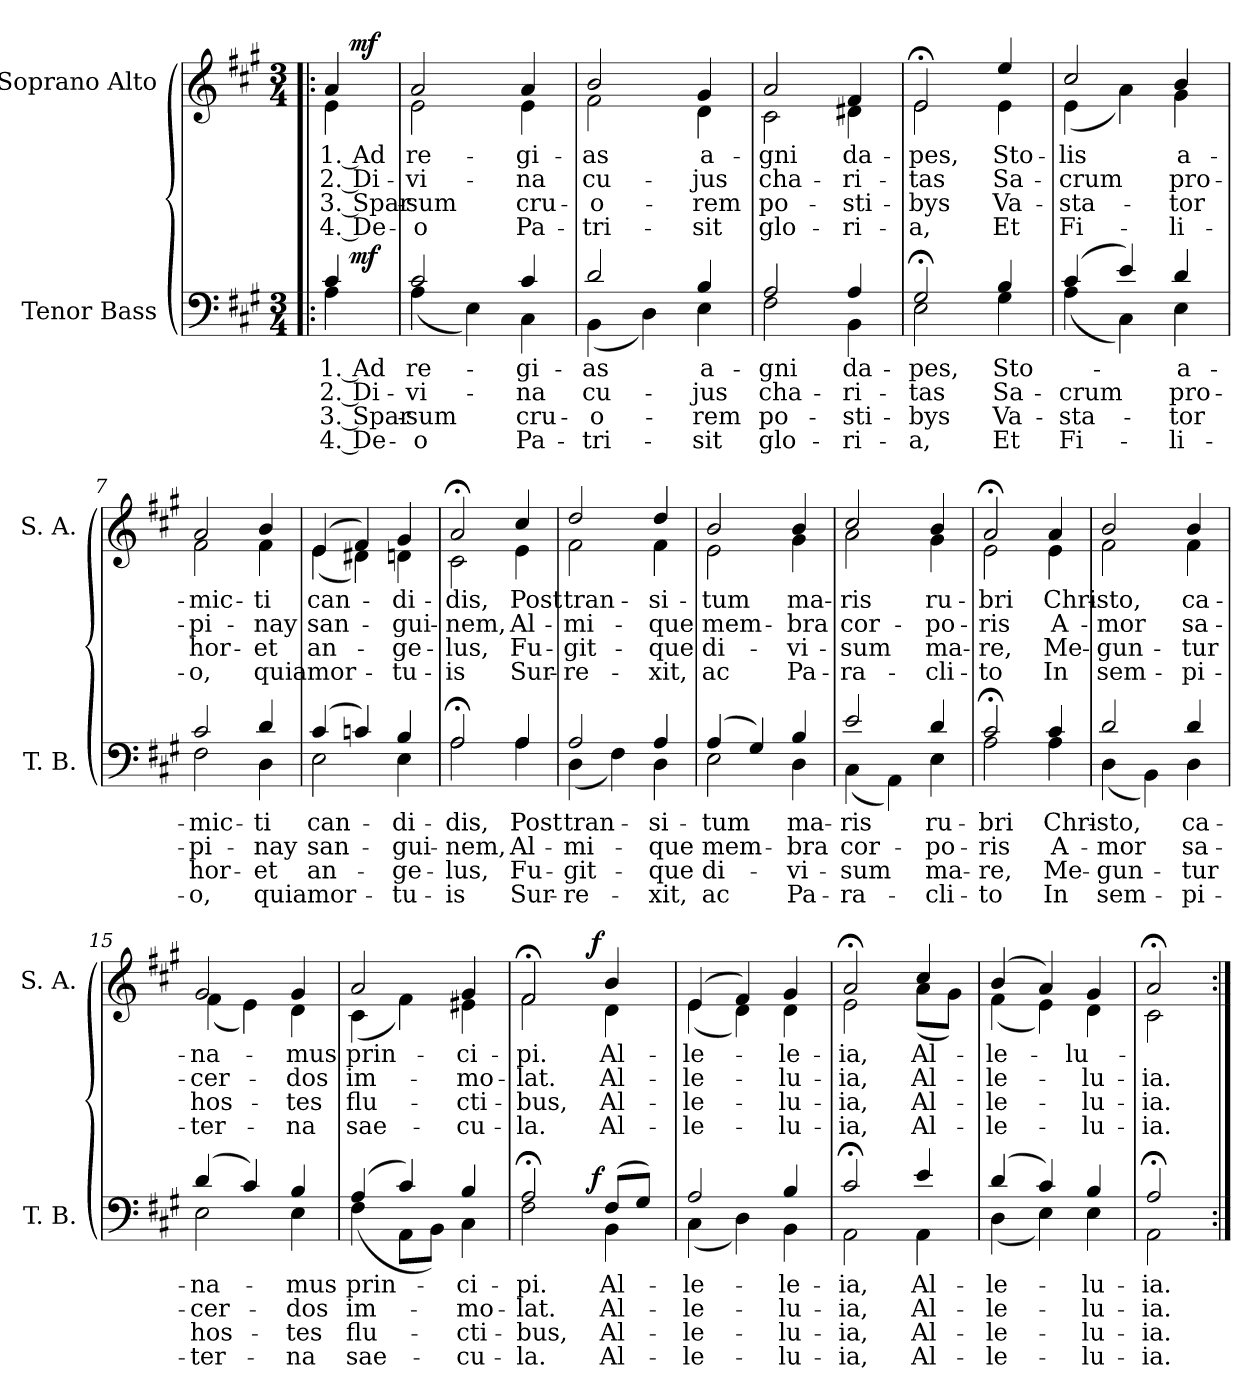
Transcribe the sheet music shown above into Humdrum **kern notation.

**kern	**text	**text	**text	**text	**dynam	**kern	**text	**text	**text	**text	**dynam
*part2	*part2	*part2	*part2	*part2	*part2	*part1	*part1	*part1	*part1	*part1	*part1
*staff2	*staff2	*staff2	*staff2	*staff2	*staff2	*staff1	*staff1	*staff1	*staff1	*staff1	*staff1
*I"Tenor Bass	*	*	*	*	*	*I"Soprano Alto	*	*	*	*	*
*I'T. B.	*	*	*	*	*	*I'S. A.	*	*	*	*	*
*clefF4	*	*	*	*	*	*clefG2	*	*	*	*	*
*k[f#c#g#]	*	*	*	*	*	*k[f#c#g#]	*	*	*	*	*
*A:	*	*	*	*	*	*A:	*	*	*	*	*
*M3/4	*	*	*	*	*	*M3/4	*	*	*	*	*
=1!|:	=1!|:	=1!|:	=1!|:	=1!|:	=1!|:	=1!|:	=1!|:	=1!|:	=1!|:	=1!|:	=1!|:
!	!LO:LY:a:rj	!LO:LY:a:rj	!LO:LY:a:rj	!LO:LY:a:rj	!	!	!LO:LY:b:rj	!LO:LY:b:rj	!LO:LY:b:rj	!LO:LY:b:rj	!
*^	*	*	*	*	*	*^	*	*	*	*	*
*	*^	*	*	*	*	*	*	*^	*	*	*	*	*
4c#/	4A\	16ryy	1. Ad	2. Di-	3. Spar-	4. De-	.	4a/	4e\	16ryy	1. Ad	2. Di-	3. Spar-	4. De-	.
!	!	!	!	!	!	!	!LO:DY:b	!	!	!	!	!	!	!	!LO:DY:a
.	.	8.ryy	.	.	.	.	mf	.	.	8.ryy	.	.	.	.	mf
=2	=2	=2	=2	=2	=2	=2	=2	=2	=2	=2	=2	=2	=2	=2	=2
!	!	!	!LO:LY:a	!LO:LY:a	!LO:LY:a	!LO:LY:a	!	!	!	!	!LO:LY:b	!LO:LY:b	!LO:LY:b	!LO:LY:b	!
*	*v	*v	*	*	*	*	*	*	*	*	*	*	*	*	*
*	*	*	*	*	*	*	*	*v	*v	*	*	*	*	*
2c#/	(<4A\	re-	-vi-	-sum	-o	.	2a/	2e\	re-	-vi-	-sum	-o	.
.	4E\)	.	.	.	.	.	.	.	.	.	.	.	.
!	!	!LO:LY:a	!LO:LY:a	!LO:LY:a	!LO:LY:a	!	!	!	!LO:LY:b	!LO:LY:b	!LO:LY:b	!LO:LY:b	!
4c#/	4C#\	-gi-	-na	cru-	Pa-	.	4a/	4e\	-gi-	-na	cru-	Pa-	.
=3	=3	=3	=3	=3	=3	=3	=3	=3	=3	=3	=3	=3	=3
!	!	!LO:LY:a	!LO:LY:a	!LO:LY:a	!LO:LY:a	!	!	!	!LO:LY:b	!LO:LY:b	!LO:LY:b	!LO:LY:b	!
2d/	(<4BB\	-as	cu-	-o-	-tri-	.	2b/	2f#\	-as	cu-	-o-	-tri-	.
.	4D\)	.	.	.	.	.	.	.	.	.	.	.	.
!	!	!LO:LY:a	!LO:LY:a	!LO:LY:a	!LO:LY:a	!	!	!	!LO:LY:b	!LO:LY:b	!LO:LY:b	!LO:LY:b	!
4B/	4E\	a-	-jus	-rem	-sit	.	4g#/	4d\	a-	-jus	-rem	-sit	.
=4	=4	=4	=4	=4	=4	=4	=4	=4	=4	=4	=4	=4	=4
!	!	!LO:LY:a	!LO:LY:a	!LO:LY:a	!LO:LY:a	!	!	!	!LO:LY:b	!LO:LY:b	!LO:LY:b	!LO:LY:b	!
2A/	2F#\	-gni	cha-	po-	glo-	.	2a/	2c#\	-gni	cha-	po-	glo-	.
!	!	!LO:LY:a	!LO:LY:a	!LO:LY:a	!LO:LY:a	!	!	!	!LO:LY:b	!LO:LY:b	!LO:LY:b	!LO:LY:b	!
4A/	4BB\	da-	-ri-	-sti-	-ri-	.	4f#/	4d#X\	da-	-ri-	-sti-	-ri-	.
=5	=5	=5	=5	=5	=5	=5	=5	=5	=5	=5	=5	=5	=5
!	!	!LO:LY:a	!LO:LY:a	!LO:LY:a	!LO:LY:a	!	!	!	!LO:LY:b	!LO:LY:b	!LO:LY:b	!LO:LY:b	!
2G#;</	2E\	-pes,	-tas	-bys	-a,	.	2e;</	2e\	-pes,	-tas	-bys	-a,	.
!	!	!LO:LY:a	!LO:LY:a	!LO:LY:a	!LO:LY:a	!	!	!	!LO:LY:b	!LO:LY:b	!LO:LY:b	!LO:LY:b	!
4B/	4G#\	Sto-	Sa-	Va-	Et	.	4ee/	4e\	Sto-	Sa-	Va-	Et	.
=6	=6	=6	=6	=6	=6	=6	=6	=6	=6	=6	=6	=6	=6
!	!	!	!LO:LY:a	!LO:LY:a	!LO:LY:a	!	!	!	!	!LO:LY:b	!LO:LY:b	!LO:LY:b	!
!	!	!	!	!	!	!	!	!	!LO:LY:b	!	!	!	!
(4c#/	(<4A\	.	-crum	-sta-	Fi-	.	2cc#/	(<4e\	-lis	-crum	-sta-	Fi-	.
4e/)	4C#\)	.	.	.	.	.	.	4a\)	.	.	.	.	.
!	!	!LO:LY:a	!LO:LY:a	!LO:LY:a	!LO:LY:a	!	!	!	!LO:LY:b	!LO:LY:b	!LO:LY:b	!LO:LY:b	!
4d/	4E\	-a-	pro-	-tor	-li-	.	4b/	4g#\	-a-	pro-	-tor	-li-	.
!!LO:LB:g=z	!!
=7	=7	=7	=7	=7	=7	=7	=7	=7	=7	=7	=7	=7	=7
!	!	!LO:LY:a	!LO:LY:a	!LO:LY:a	!LO:LY:a	!	!	!	!LO:LY:b	!LO:LY:b	!LO:LY:b	!LO:LY:b	!
2c#/	2F#\	-mic-	-pi-	hor-	-o,	.	2a/	2f#\	mic-	-pi-	hor-	-o,	.
!	!	!LO:LY:a	!LO:LY:a	!LO:LY:a	!LO:LY:a	!	!	!	!LO:LY:b	!LO:LY:b	!LO:LY:b	!LO:LY:b	!
4d/	4D\	-ti	-nay	-et	quia	.	4b/	4f#\	-ti	-nay	-et	quia	.
=8	=8	=8	=8	=8	=8	=8	=8	=8	=8	=8	=8	=8	=8
!	!	!LO:LY:a	!LO:LY:a	!LO:LY:a	!LO:LY:a	!	!	!	!LO:LY:b	!LO:LY:b	!LO:LY:b	!LO:LY:b	!
(4c#/	2E\	can-	san-	an-	mor-	.	(4e/	(<4e\	can-	san-	an-	mor-	.
4cn/)	.	.	.	.	.	.	4f#/)	4d#X\)	.	.	.	.	.
!	!	!LO:LY:a	!LO:LY:a	!LO:LY:a	!LO:LY:a	!	!	!	!LO:LY:b	!LO:LY:b	!LO:LY:b	!LO:LY:b	!
4B/	4E\	-di-	-gui-	-ge-	-tu-	.	4g#/	4dn\	-di-	-gui-	-ge-	-tu-	.
=9	=9	=9	=9	=9	=9	=9	=9	=9	=9	=9	=9	=9	=9
!	!	!LO:LY:a	!LO:LY:a	!LO:LY:a	!LO:LY:a	!	!	!	!LO:LY:b	!LO:LY:b	!LO:LY:b	!LO:LY:b	!
2A;</	2A\	-dis,	-nem,	-lus,	-is	.	2a;</	2c#\	-dis,	-nem,	-lus,	-is	.
!	!	!LO:LY:a	!LO:LY:a	!LO:LY:a	!LO:LY:a	!	!	!	!LO:LY:b	!LO:LY:b	!LO:LY:b	!LO:LY:b	!
4A/	4A\	Post	Al-	Fu-	Sur-	.	4cc#/	4e\	Post	Al-	Fu-	Sur-	.
=10	=10	=10	=10	=10	=10	=10	=10	=10	=10	=10	=10	=10	=10
!	!	!LO:LY:a	!LO:LY:a	!LO:LY:a	!LO:LY:a	!	!	!	!LO:LY:b	!LO:LY:b	!LO:LY:b	!LO:LY:b	!
2A/	(<4D\	tran-	-mi-	-git-	-re-	.	2dd/	2f#\	tran-	-mi-	-git-	-re-	.
.	4F#\)	.	.	.	.	.	.	.	.	.	.	.	.
!	!	!LO:LY:a	!LO:LY:a	!LO:LY:a	!LO:LY:a	!	!	!	!LO:LY:b	!LO:LY:b	!LO:LY:b	!LO:LY:b	!
4A/	4D\	-si-	-que	-que	-xit,	.	4dd/	4f#\	-si-	-que	-que	-xit,	.
=11	=11	=11	=11	=11	=11	=11	=11	=11	=11	=11	=11	=11	=11
!	!	!LO:LY:a	!LO:LY:a	!LO:LY:a	!LO:LY:a	!	!	!	!LO:LY:b	!LO:LY:b	!LO:LY:b	!LO:LY:b	!
(4A/	2E\	-tum	mem-	di-	ac	.	2b/	2e\	-tum	mem-	di-	ac	.
4G#/)	.	.	.	.	.	.	.	.	.	.	.	.	.
!	!	!LO:LY:a	!LO:LY:a	!LO:LY:a	!LO:LY:a	!	!	!	!LO:LY:b	!LO:LY:b	!LO:LY:b	!LO:LY:b	!
4B/	4D\	ma-	-bra	-vi-	Pa-	.	4b/	4g#\	ma-	-bra	-vi-	Pa-	.
!!LO:LB:g=z	!!
=12	=12	=12	=12	=12	=12	=12	=12	=12	=12	=12	=12	=12	=12
!	!	!LO:LY:a	!LO:LY:a	!LO:LY:a	!LO:LY:a	!	!	!	!LO:LY:b	!LO:LY:b	!LO:LY:b	!LO:LY:b	!
2e/	(<4C#\	-ris	cor-	-sum	-ra-	.	2cc#/	2a\	-ris	cor-	-sum	-ra-	.
.	4AA\)	.	.	.	.	.	.	.	.	.	.	.	.
!	!	!LO:LY:a	!LO:LY:a	!LO:LY:a	!LO:LY:a	!	!	!	!LO:LY:b	!LO:LY:b	!LO:LY:b	!LO:LY:b	!
4d/	4E\	ru-	-po-	ma-	-cli-	.	4b/	4g#\	ru-	-po-	ma-	-cli-	.
=13	=13	=13	=13	=13	=13	=13	=13	=13	=13	=13	=13	=13	=13
!	!	!LO:LY:a	!LO:LY:a	!LO:LY:a	!LO:LY:a	!	!	!	!LO:LY:b	!LO:LY:b	!LO:LY:b	!LO:LY:b	!
2c#;</	2A\	-bri	-ris	-re,	-to	.	2a;</	2e\	-bri	-ris	-re,	-to	.
!	!	!LO:LY:a	!LO:LY:a	!LO:LY:a	!LO:LY:a	!	!	!	!LO:LY:b	!LO:LY:b	!LO:LY:b	!LO:LY:b	!
4c#/	4A\	Chri-	A-	Me-	In	.	4a/	4e\	Chri-	A-	Me-	In	.
=14	=14	=14	=14	=14	=14	=14	=14	=14	=14	=14	=14	=14	=14
!	!	!LO:LY:a	!LO:LY:a	!LO:LY:a	!LO:LY:a	!	!	!	!LO:LY:b	!LO:LY:b	!LO:LY:b	!LO:LY:b	!
2d/	(<4D\	-sto,	-mor	-gun-	sem-	.	2b/	2f#\	-sto,	-mor	-gun-	sem-	.
.	4BB\)	.	.	.	.	.	.	.	.	.	.	.	.
!	!	!LO:LY:a	!LO:LY:a	!LO:LY:a	!LO:LY:a	!	!	!	!LO:LY:b	!LO:LY:b	!LO:LY:b	!LO:LY:b	!
4d/	4D\	ca-	sa-	-tur	-pi-	.	4b/	4f#\	ca-	sa-	-tur	-pi-	.
=15	=15	=15	=15	=15	=15	=15	=15	=15	=15	=15	=15	=15	=15
!	!	!LO:LY:a	!LO:LY:a	!LO:LY:a	!LO:LY:a	!	!	!	!LO:LY:b	!LO:LY:b	!LO:LY:b	!LO:LY:b	!
(4d/	2E\	-na-	-cer-	hos-	-ter-	.	2g#/	(<4f#\	-na-	-cer-	hos-	-ter-	.
4c#/)	.	.	.	.	.	.	.	4e\)	.	.	.	.	.
!	!	!LO:LY:a	!LO:LY:a	!LO:LY:a	!LO:LY:a	!	!	!	!LO:LY:b	!LO:LY:b	!LO:LY:b	!LO:LY:b	!
4B/	4E\	-mus	-dos	-tes	-na	.	4g#/	4d\	-mus	-dos	-tes	-na	.
=16	=16	=16	=16	=16	=16	=16	=16	=16	=16	=16	=16	=16	=16
!	!	!LO:LY:a	!LO:LY:a	!LO:LY:a	!LO:LY:a	!	!	!	!LO:LY:b	!LO:LY:b	!LO:LY:b	!LO:LY:b	!
(4A/	(<4F#\	prin-	im-	flu-	sae-	.	2a/	(<4c#\	prin-	im-	flu-	sae-	.
4c#/)	8AA\L	.	.	.	.	.	.	4f#\)	.	.	.	.	.
.	8BB\J)	.	.	.	.	.	.	.	.	.	.	.	.
!	!	!LO:LY:a	!LO:LY:a	!LO:LY:a	!LO:LY:a	!	!	!	!LO:LY:b	!LO:LY:b	!LO:LY:b	!LO:LY:b	!
4B/	4C#\	-ci-	-mo-	-cti-	-cu-	.	4g#/	4e#X\	-ci-	-mo-	-cti-	-cu-	.
!!LO:LB:g=z
=17	=17	=17	=17	=17	=17	=17	=17	=17	=17	=17	=17	=17	=17
!	!	!LO:LY:a	!LO:LY:a	!LO:LY:a	!LO:LY:a	!	!	!	!LO:LY:b	!LO:LY:b	!LO:LY:b	!LO:LY:b	!
*	*^	*	*	*	*	*	*	*^	*	*	*	*	*
2A;</	2F#\	4...ryy	-pi.	-lat.	-bus,	-la.	.	2f#;</	2f#\	4...ryy	-pi.	-lat.	-bus,	-la.	.
!	!	!	!	!	!	!	!LO:DY:b	!	!	!	!	!	!	!	!LO:DY:a
.	.	4ryy	.	.	.	.	f	.	.	4ryy	.	.	.	.	f
!	!	!	!LO:LY:a	!LO:LY:a	!LO:LY:a	!LO:LY:a	!	!	!	!	!LO:LY:b	!LO:LY:b	!LO:LY:b	!LO:LY:b	!
(>8F#/L	4BB\	.	Al-	Al-	Al-	Al-	.	4b/	4d\	.	Al-	Al-	Al-	Al-	.
8G#/J)	.	.	.	.	.	.	.	.	.	.	.	.	.	.	.
.	.	32ryy	.	.	.	.	.	.	.	32ryy	.	.	.	.	.
=18	=18	=18	=18	=18	=18	=18	=18	=18	=18	=18	=18	=18	=18	=18	=18
!	!	!	!LO:LY:a	!LO:LY:a	!LO:LY:a	!LO:LY:a	!	!	!	!	!LO:LY:b	!LO:LY:b	!LO:LY:b	!LO:LY:b	!
*	*v	*v	*	*	*	*	*	*	*	*	*	*	*	*	*
*	*	*	*	*	*	*	*	*v	*v	*	*	*	*	*
2A/	(<4C#\	-le-	-le-	-le-	-le-	.	(4e/	(<4e\	-le-	-le-	-le-	-le-	.
.	4D\)	.	.	.	.	.	4f#/)	4d\)	.	.	.	.	.
!	!	!LO:LY:a	!LO:LY:a	!LO:LY:a	!LO:LY:a	!	!	!	!LO:LY:b	!LO:LY:b	!LO:LY:b	!LO:LY:b	!
4B/	4BB\	-le-	-lu-	-lu-	-lu-	.	4g#/	4d\	-le-	-lu-	-lu-	-lu-	.
=19	=19	=19	=19	=19	=19	=19	=19	=19	=19	=19	=19	=19	=19
!	!	!LO:LY:a	!LO:LY:a	!LO:LY:a	!LO:LY:a	!	!	!	!LO:LY:b	!LO:LY:b	!LO:LY:b	!LO:LY:b	!
2c#;</	2AA\	-ia,	-ia,	-ia,	-ia,	.	2a;</	2e\	-ia,	-ia,	-ia,	-ia,	.
!	!	!LO:LY:a	!LO:LY:a	!LO:LY:a	!LO:LY:a	!	!	!	!LO:LY:b	!LO:LY:b	!LO:LY:b	!LO:LY:b	!
4e/	4AA\	Al-	Al-	Al-	Al-	.	4cc#/	(<8a\L	Al-	Al-	Al-	Al-	.
.	.	.	.	.	.	.	.	8g#\J)	.	.	.	.	.
=20	=20	=20	=20	=20	=20	=20	=20	=20	=20	=20	=20	=20	=20
!	!	!LO:LY:a	!LO:LY:a	!LO:LY:a	!LO:LY:a	!	!	!	!LO:LY:b	!LO:LY:b	!LO:LY:b	!LO:LY:b	!
(4d/	(<4D\	-le-	-le-	-le-	-le-	.	(4b/	(<4f#\	-le-	-le-	-le-	-le-	.
4c#/)	4E\)	.	.	.	.	.	4a/)	4e\)	.	.	.	.	.
!	!	!LO:LY:a	!LO:LY:a	!LO:LY:a	!LO:LY:a	!	!	!	!LO:LY:b	!LO:LY:b	!LO:LY:b	!LO:LY:b	!
4B/	4E\	-lu-	-lu-	-lu-	-lu-	.	4g#/	4d\	-lu-	-lu-	-lu-	-lu-	.
=21	=21	=21	=21	=21	=21	=21	=21	=21	=21	=21	=21	=21	=21
!	!	!LO:LY:a	!LO:LY:a	!LO:LY:a	!LO:LY:a	!	!	!	!LO:LY:b	!LO:LY:b	!LO:LY:b	!LO:LY:b	!
2A;</	2AA\	-ia.	-ia.	-ia.	-ia.	.	2a;</	2c#\	.	-ia.	-ia.	-ia.	.
*v	*v	*	*	*	*	*	*	*	*	*	*	*	*
*	*	*	*	*	*	*v	*v	*	*	*	*	*
=:|!	=:|!	=:|!	=:|!	=:|!	=:|!	=:|!	=:|!	=:|!	=:|!	=:|!	=:|!
*-	*-	*-	*-	*-	*-	*-	*-	*-	*-	*-	*-
